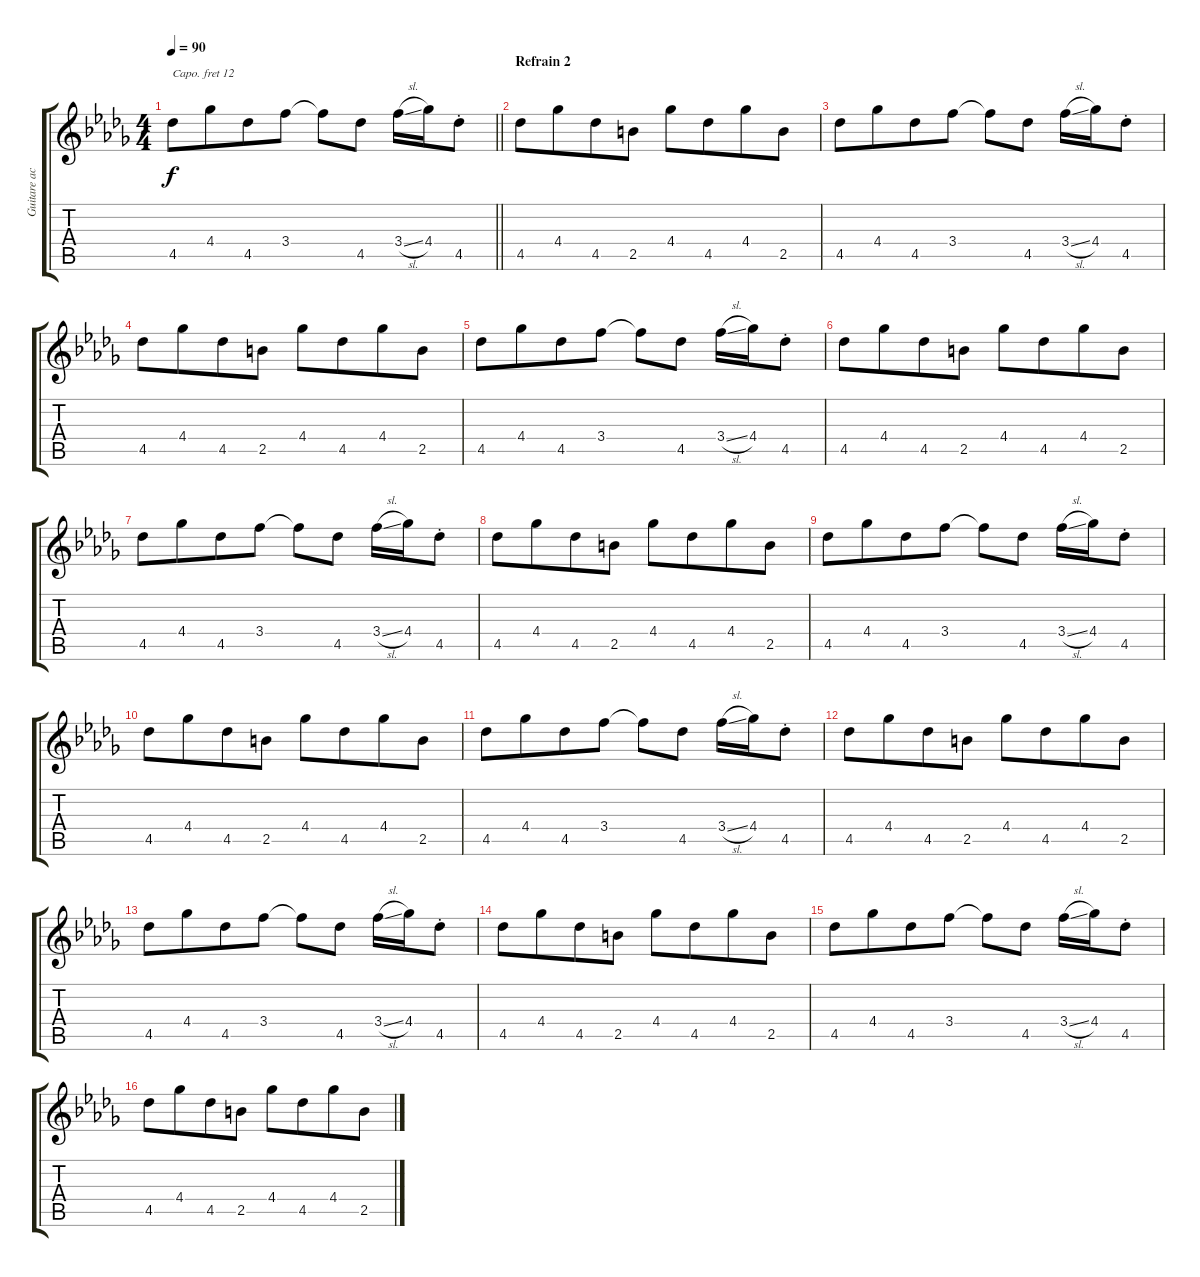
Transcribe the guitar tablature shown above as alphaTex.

\track ("Guitare acoustique" "Guitare ac") {instrument acousticguitarsteel}
\staff {score tabs}
\capo 12
\tuning (E4 B3 G3 D3 A2 E2) {hide}
\ts (4 4)
\tempo 90
\clef g2
\barLineRight lightlight
\ks db
4.5.8{dy f} 4.4.8{beam merge} 4.5.8 3.4.8 3.4{t}.8 4.5.8 3.4{sl}.16 4.4.16 4.5{st}.8 |
\section ("" "Refrain 2")
4.5.8 4.4.8{beam merge} 4.5.8 2.5.8{beam split} 4.4.8 4.5.8{beam merge} 4.4.8 2.5.8 |
4.5.8 4.4.8{beam merge} 4.5.8 3.4.8 3.4{t}.8 4.5.8 3.4{sl}.16 4.4.16 4.5{st}.8 |
4.5.8 4.4.8{beam merge} 4.5.8 2.5.8{beam split} 4.4.8 4.5.8{beam merge} 4.4.8 2.5.8 |
4.5.8 4.4.8{beam merge} 4.5.8 3.4.8 3.4{t}.8 4.5.8 3.4{sl}.16 4.4.16 4.5{st}.8 |
4.5.8 4.4.8{beam merge} 4.5.8 2.5.8{beam split} 4.4.8 4.5.8{beam merge} 4.4.8 2.5.8 |
4.5.8 4.4.8{beam merge} 4.5.8 3.4.8 3.4{t}.8 4.5.8 3.4{sl}.16 4.4.16 4.5{st}.8 |
4.5.8 4.4.8{beam merge} 4.5.8 2.5.8{beam split} 4.4.8 4.5.8{beam merge} 4.4.8 2.5.8 |
4.5.8 4.4.8{beam merge} 4.5.8 3.4.8 3.4{t}.8 4.5.8 3.4{sl}.16 4.4.16 4.5{st}.8 |
4.5.8 4.4.8{beam merge} 4.5.8 2.5.8{beam split} 4.4.8 4.5.8{beam merge} 4.4.8 2.5.8 |
4.5.8 4.4.8{beam merge} 4.5.8 3.4.8 3.4{t}.8 4.5.8 3.4{sl}.16 4.4.16 4.5{st}.8 |
4.5.8 4.4.8{beam merge} 4.5.8 2.5.8{beam split} 4.4.8 4.5.8{beam merge} 4.4.8 2.5.8 |
4.5.8 4.4.8{beam merge} 4.5.8 3.4.8 3.4{t}.8 4.5.8 3.4{sl}.16 4.4.16 4.5{st}.8 |
4.5.8 4.4.8{beam merge} 4.5.8 2.5.8{beam split} 4.4.8 4.5.8{beam merge} 4.4.8 2.5.8 |
4.5.8 4.4.8{beam merge} 4.5.8 3.4.8 3.4{t}.8 4.5.8 3.4{sl}.16 4.4.16 4.5{st}.8 |
4.5.8 4.4.8{beam merge} 4.5.8 2.5.8{beam split} 4.4.8 4.5.8{beam merge} 4.4.8 2.5.8
